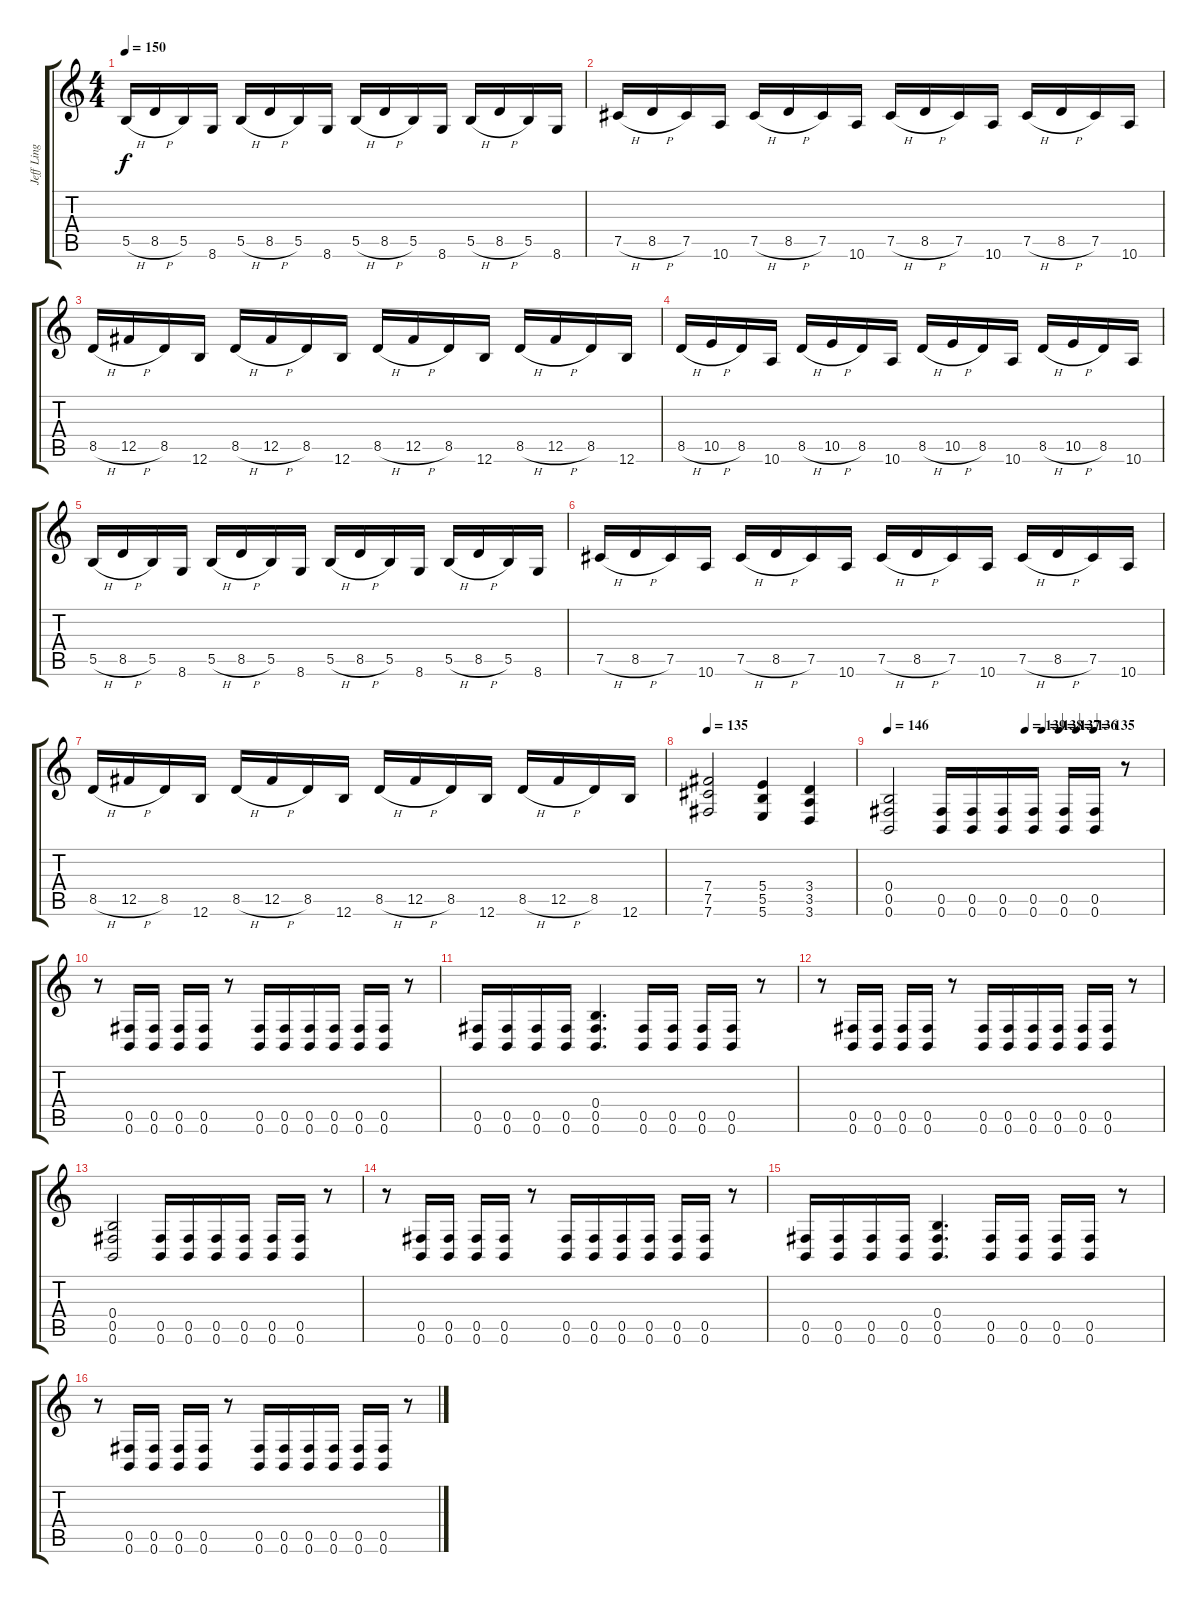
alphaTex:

\track ("Jeff Ling" "Jeff Ling") {instrument distortionguitar}
\staff {score tabs}
\tuning (Db4 Ab3 E3 B2 Gb2 B1) {hide}
\ts (4 4)
\tempo 150
\clef g2
\ks c
5.5{h}.16{dy f} 8.5{h}.16 5.5.16 8.6.16 5.5{h}.16 8.5{h}.16 5.5.16 8.6.16 5.5{h}.16 8.5{h}.16 5.5.16 8.6.16 5.5{h}.16 8.5{h}.16 5.5.16 8.6.16 |
7.5{h}.16 8.5{h}.16 7.5.16 10.6.16 7.5{h}.16 8.5{h}.16 7.5.16 10.6.16 7.5{h}.16 8.5{h}.16 7.5.16 10.6.16 7.5{h}.16 8.5{h}.16 7.5.16 10.6.16 |
8.5{h}.16 12.5{h}.16 8.5.16 12.6.16 8.5{h}.16 12.5{h}.16 8.5.16 12.6.16 8.5{h}.16 12.5{h}.16 8.5.16 12.6.16 8.5{h}.16 12.5{h}.16 8.5.16 12.6.16 |
8.5{h}.16 10.5{h}.16 8.5.16 10.6.16 8.5{h}.16 10.5{h}.16 8.5.16 10.6.16 8.5{h}.16 10.5{h}.16 8.5.16 10.6.16 8.5{h}.16 10.5{h}.16 8.5.16 10.6.16 |
5.5{h}.16 8.5{h}.16 5.5.16 8.6.16 5.5{h}.16 8.5{h}.16 5.5.16 8.6.16 5.5{h}.16 8.5{h}.16 5.5.16 8.6.16 5.5{h}.16 8.5{h}.16 5.5.16 8.6.16 |
7.5{h}.16 8.5{h}.16 7.5.16 10.6.16 7.5{h}.16 8.5{h}.16 7.5.16 10.6.16 7.5{h}.16 8.5{h}.16 7.5.16 10.6.16 7.5{h}.16 8.5{h}.16 7.5.16 10.6.16 |
8.5{h}.16 12.5{h}.16 8.5.16 12.6.16 8.5{h}.16 12.5{h}.16 8.5.16 12.6.16 8.5{h}.16 12.5{h}.16 8.5.16 12.6.16 8.5{h}.16 12.5{h}.16 8.5.16 12.6.16 |
\tempo 135
(7.4 7.5 7.6).2 (5.4 5.5 5.6).4 (3.4 3.5 3.6).4 |
\tempo 146
\tempo (139 0.5)
\tempo (138 0.5625)
\tempo (137 0.625)
\tempo (136 0.6875)
\tempo (135 0.75)
(0.4 0.5 0.6).2 (0.5 0.6).16 (0.5 0.6).16 (0.5 0.6).16 (0.5 0.6).16 (0.5 0.6).16 (0.5 0.6).16 r.8 |
r.8 (0.5 0.6).16 (0.5 0.6).16 (0.5 0.6).16 (0.5 0.6).16 r.8 (0.5 0.6).16 (0.5 0.6).16 (0.5 0.6).16 (0.5 0.6).16 (0.5 0.6).16 (0.5 0.6).16 r.8 |
(0.5 0.6).16 (0.5 0.6).16 (0.5 0.6).16 (0.5 0.6).16 (0.4 0.5 0.6).4{d} (0.5 0.6).16 (0.5 0.6).16 (0.5 0.6).16 (0.5 0.6).16 r.8 |
r.8 (0.5 0.6).16 (0.5 0.6).16 (0.5 0.6).16 (0.5 0.6).16 r.8 (0.5 0.6).16 (0.5 0.6).16 (0.5 0.6).16 (0.5 0.6).16 (0.5 0.6).16 (0.5 0.6).16 r.8 |
(0.4 0.5 0.6).2 (0.5 0.6).16 (0.5 0.6).16 (0.5 0.6).16 (0.5 0.6).16 (0.5 0.6).16 (0.5 0.6).16 r.8 |
r.8 (0.5 0.6).16 (0.5 0.6).16 (0.5 0.6).16 (0.5 0.6).16 r.8 (0.5 0.6).16 (0.5 0.6).16 (0.5 0.6).16 (0.5 0.6).16 (0.5 0.6).16 (0.5 0.6).16 r.8 |
(0.5 0.6).16 (0.5 0.6).16 (0.5 0.6).16 (0.5 0.6).16 (0.4 0.5 0.6).4{d} (0.5 0.6).16 (0.5 0.6).16 (0.5 0.6).16 (0.5 0.6).16 r.8 |
r.8 (0.5 0.6).16 (0.5 0.6).16 (0.5 0.6).16 (0.5 0.6).16 r.8 (0.5 0.6).16 (0.5 0.6).16 (0.5 0.6).16 (0.5 0.6).16 (0.5 0.6).16 (0.5 0.6).16 r.8
